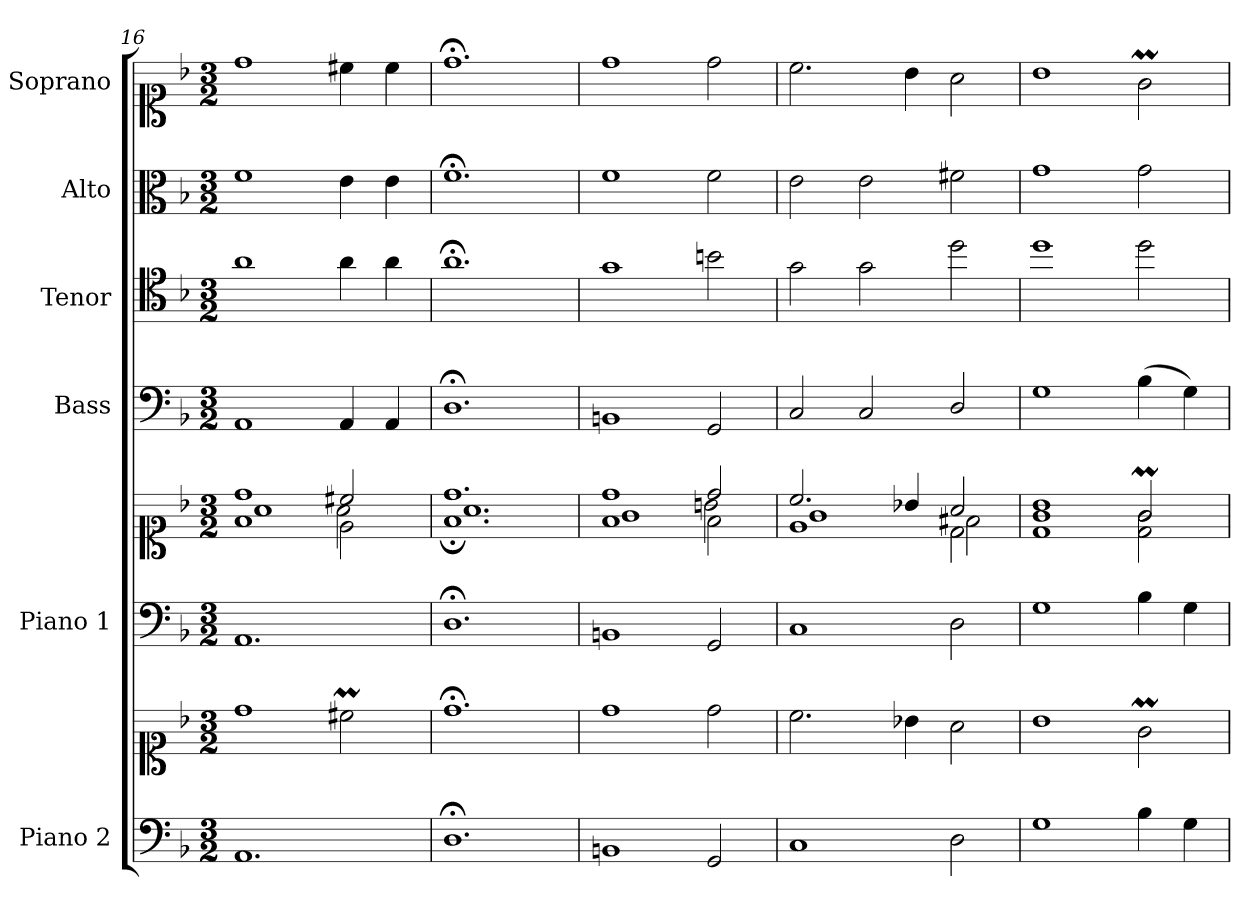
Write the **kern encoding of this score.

**kern	**kern	**kern	**kern	**kern	**kern	**kern	**kern
*part6	*part6	*part5	*part5	*part4	*part3	*part2	*part1
*staff8	*staff7	*staff6	*staff5	*staff4	*staff3	*staff2	*staff1
*I"Piano 2	*	*I"Piano 1	*	*I"Bass	*I"Tenor	*I"Alto	*I"Soprano
*I'Pno 2	*	*I'Pno 1	*	*I'B.	*I'T.	*I'A.	*I'S.
*clefF4	*clefC1	*clefF4	*clefC1	*clefF4	*clefC4	*clefC3	*clefC1
*	*	*	*	*	*ITrd7c12	*	*
*k[b-]	*k[b-]	*k[b-]	*k[b-]	*k[b-]	*k[b-]	*k[b-]	*k[b-]
*F:	*F:	*F:	*F:	*F:	*F:	*F:	*F:
*M3/2	*M3/2	*M3/2	*M3/2	*M3/2	*M3/2	*M3/2	*M3/2
=16	=16	=16	=16	=16	=16	=16	=16
*	*	*	*^	*	*	*	*
*	*	*	*	*^	*	*	*	*
1.AA/	1dd\	1.AA/	1dd/	1f\	1a\	1AA/	1A\	1f\	1dd\
.	2cc#Xm\	.	2cc#X/	2e\	2a\	4AA/	4A\	4e\	4cc#X\
.	.	.	.	.	.	4AA/	4A\	4e\	4cc#\
=17	=17	=17	=17	=17	=17	=17	=17	=17	=17
1.D;\	1.dd;<\	1.D;\	1.dd/	1.f;\	1.a\	1.D;</	1.A;<\	1.f;<\	1.dd;<\
=18	=18	=18	=18	=18	=18	=18	=18	=18	=18
1BBn/	1dd\	1BBn/	1dd/	1f\	1g\	1BBn/	1G\	1f\	1dd\
2GG/	2dd\	2GG/	2dd/	2f\	2bn\	2GG/	2Bn\	2f\	2dd\
=19	=19	=19	=19	=19	=19	=19	=19	=19	=19
1C/	2.cc\	1C/	2.cc/	1e\	1g\	2C/	2G\	2e\	2.cc\
.	.	.	.	.	.	2C/	2G\	2e\	.
.	4b-X\	.	4b-X/	.	.	.	.	.	4b-\
2D\	2a\	2D\	2a/	2d\	2f#X\	2D/	2d\	2f#X\	2a\
=20	=20	=20	=20	=20	=20	=20	=20	=20	=20
1G\	1b-\	1G\	1b-/	1d\	1g\	1G\	1d\	1g\	1b-\
4B-\	2gM\	4B-\	2gM/	2d\	2g\	(4B-\	2d\	2g\	2gM\
4G\	.	4G\	.	.	.	4G\)	.	.	.
*	*	*	*v	*v	*v	*	*	*	*
=	=	=	=	=	=	=	=
*-	*-	*-	*-	*-	*-	*-	*-
